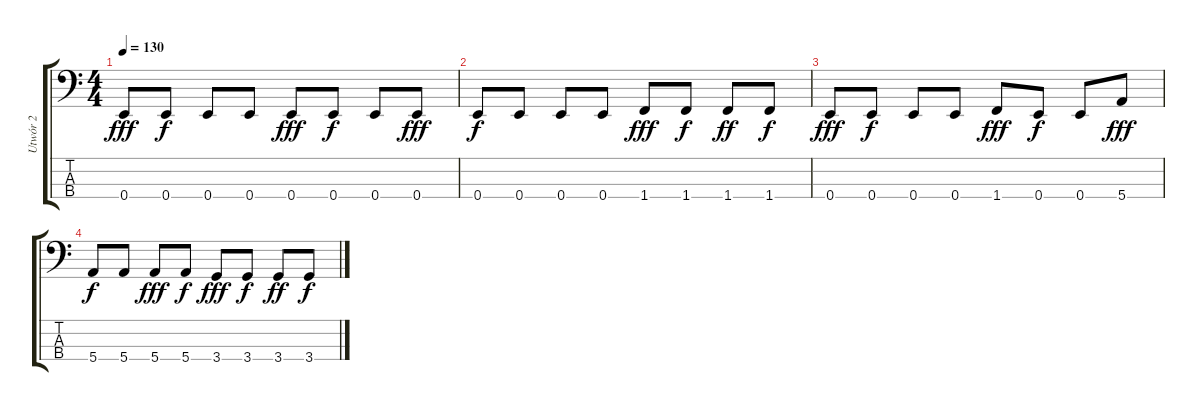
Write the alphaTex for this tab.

\track ("Utwór 2" "Utwór 2") {instrument electricbasspick}
\staff {score tabs}
\tuning (G2 D2 A1 E1) {hide}
\ts (4 4)
\tempo 130
\clef f4
\ks c
0.4.8{dy fff instrument electricbasspick} 0.4.8{dy f} 0.4.8 0.4.8 0.4.8{dy fff} 0.4.8{dy f} 0.4.8 0.4.8{dy fff} |
0.4.8{dy f} 0.4.8 0.4.8 0.4.8 1.4.8{dy fff} 1.4.8{dy f} 1.4.8{dy ff} 1.4.8{dy f} |
0.4.8{dy fff} 0.4.8{dy f} 0.4.8 0.4.8 1.4.8{dy fff} 0.4.8{dy f} 0.4.8 5.4.8{dy fff} |
5.4.8{dy f} 5.4.8 5.4.8{dy fff} 5.4.8{dy f} 3.4.8{dy fff} 3.4.8{dy f} 3.4.8{dy ff} 3.4.8{dy f}
